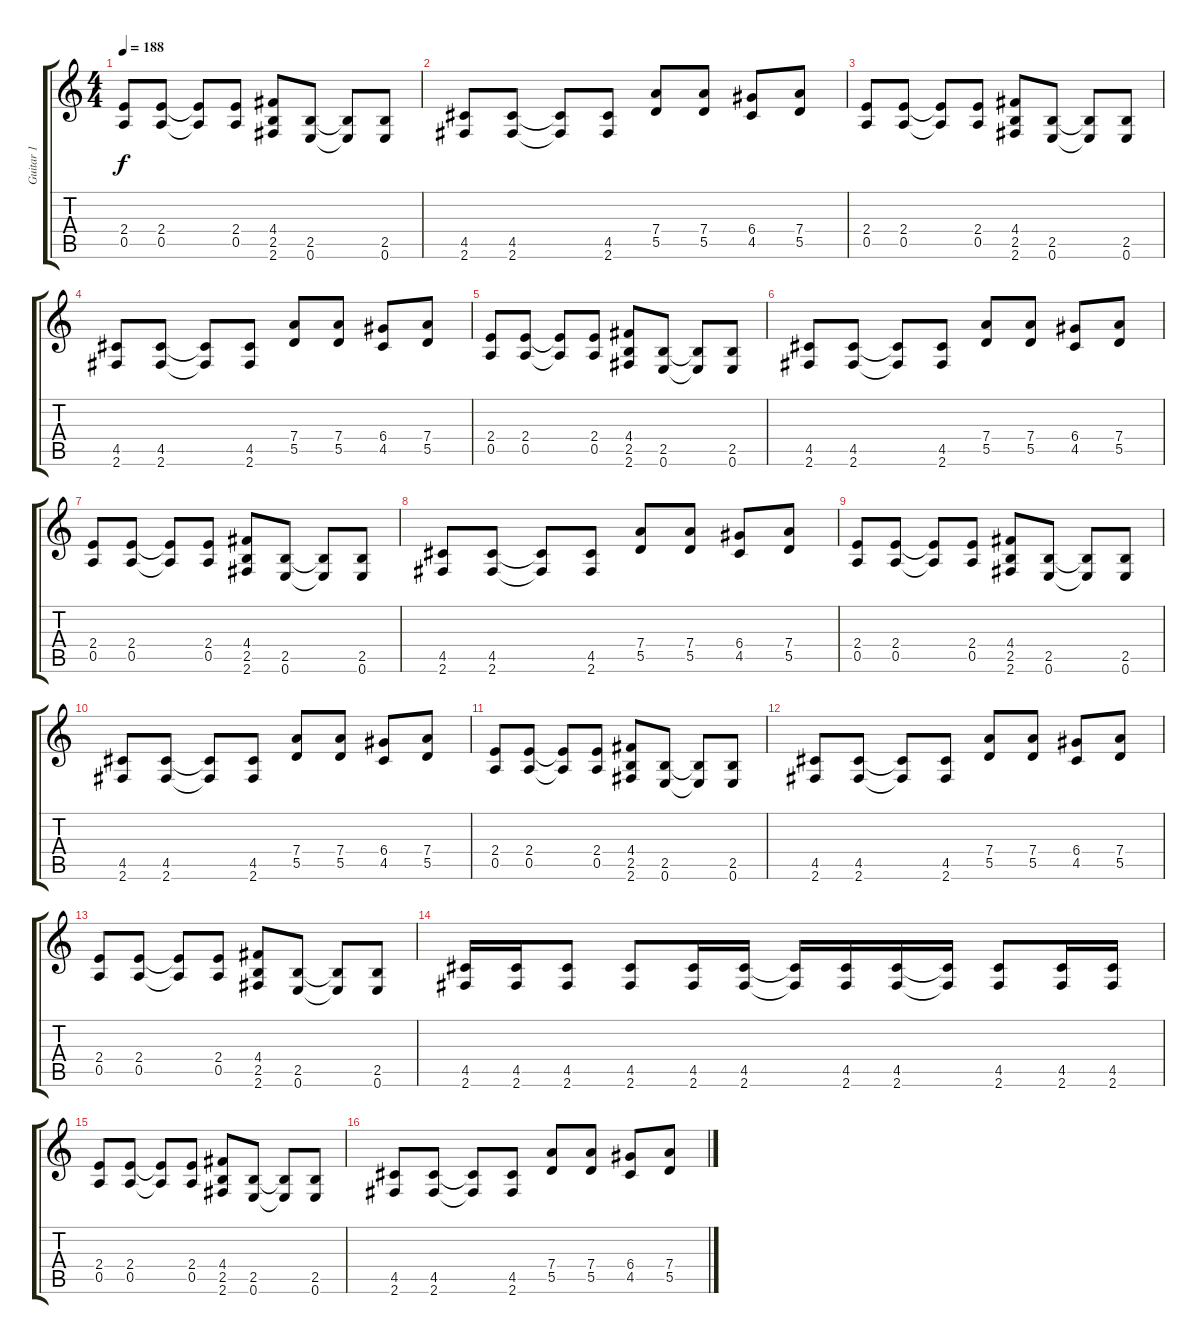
\track ("Guitar 1" "Guitar 1") {instrument overdrivenguitar}
\staff {score tabs}
\tuning (E4 B3 G3 D3 A2 E2) {hide}
\ts (4 4)
\tempo 188
\clef g2
\ks c
(2.4 0.5).8{dy f} (2.4 0.5).8 (2.4{t} 0.5{t}).8 (2.4 0.5).8 (4.4 2.5 2.6).8 (2.5 0.6).8 (2.5{t} 0.6{t}).8 (2.5 0.6).8 |
(4.5 2.6).8 (4.5 2.6).8 (4.5{t} 2.6{t}).8 (4.5 2.6).8 (7.4 5.5).8 (7.4 5.5).8 (6.4 4.5).8 (7.4 5.5).8 |
(2.4 0.5).8 (2.4 0.5).8 (2.4{t} 0.5{t}).8 (2.4 0.5).8 (4.4 2.5 2.6).8 (2.5 0.6).8 (2.5{t} 0.6{t}).8 (2.5 0.6).8 |
(4.5 2.6).8 (4.5 2.6).8 (4.5{t} 2.6{t}).8 (4.5 2.6).8 (7.4 5.5).8 (7.4 5.5).8 (6.4 4.5).8 (7.4 5.5).8 |
(2.4 0.5).8 (2.4 0.5).8 (2.4{t} 0.5{t}).8 (2.4 0.5).8 (4.4 2.5 2.6).8 (2.5 0.6).8 (2.5{t} 0.6{t}).8 (2.5 0.6).8 |
(4.5 2.6).8 (4.5 2.6).8 (4.5{t} 2.6{t}).8 (4.5 2.6).8 (7.4 5.5).8 (7.4 5.5).8 (6.4 4.5).8 (7.4 5.5).8 |
(2.4 0.5).8 (2.4 0.5).8 (2.4{t} 0.5{t}).8 (2.4 0.5).8 (4.4 2.5 2.6).8 (2.5 0.6).8 (2.5{t} 0.6{t}).8 (2.5 0.6).8 |
(4.5 2.6).8 (4.5 2.6).8 (4.5{t} 2.6{t}).8 (4.5 2.6).8 (7.4 5.5).8 (7.4 5.5).8 (6.4 4.5).8 (7.4 5.5).8 |
(2.4 0.5).8 (2.4 0.5).8 (2.4{t} 0.5{t}).8 (2.4 0.5).8 (4.4 2.5 2.6).8 (2.5 0.6).8 (2.5{t} 0.6{t}).8 (2.5 0.6).8 |
(4.5 2.6).8 (4.5 2.6).8 (4.5{t} 2.6{t}).8 (4.5 2.6).8 (7.4 5.5).8 (7.4 5.5).8 (6.4 4.5).8 (7.4 5.5).8 |
(2.4 0.5).8 (2.4 0.5).8 (2.4{t} 0.5{t}).8 (2.4 0.5).8 (4.4 2.5 2.6).8 (2.5 0.6).8 (2.5{t} 0.6{t}).8 (2.5 0.6).8 |
(4.5 2.6).8 (4.5 2.6).8 (4.5{t} 2.6{t}).8 (4.5 2.6).8 (7.4 5.5).8 (7.4 5.5).8 (6.4 4.5).8 (7.4 5.5).8 |
(2.4 0.5).8 (2.4 0.5).8 (2.4{t} 0.5{t}).8 (2.4 0.5).8 (4.4 2.5 2.6).8 (2.5 0.6).8 (2.5{t} 0.6{t}).8 (2.5 0.6).8 |
(4.5 2.6).16 (4.5 2.6).16 (4.5 2.6).8 (4.5 2.6).8 (4.5 2.6).16 (4.5 2.6).16 (4.5{t} 2.6{t}).16 (4.5 2.6).16 (4.5 2.6).16 (4.5{t} 2.6{t}).16 (4.5 2.6).8 (4.5 2.6).16 (4.5 2.6).16 |
(2.4 0.5).8 (2.4 0.5).8 (2.4{t} 0.5{t}).8 (2.4 0.5).8 (4.4 2.5 2.6).8 (2.5 0.6).8 (2.5{t} 0.6{t}).8 (2.5 0.6).8 |
(4.5 2.6).8 (4.5 2.6).8 (4.5{t} 2.6{t}).8 (4.5 2.6).8 (7.4 5.5).8 (7.4 5.5).8 (6.4 4.5).8 (7.4 5.5).8
